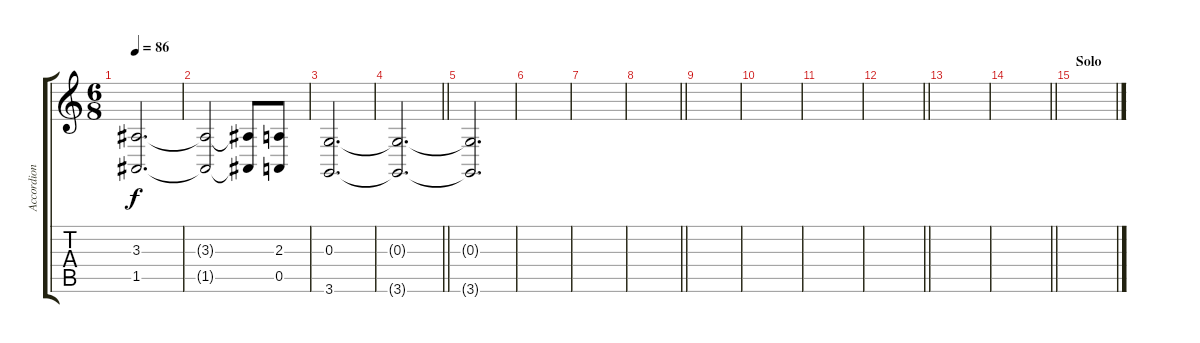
\track ("Accordion" "Accordion") {instrument accordion}
\staff {score tabs}
\tuning (E4 B3 G3 D3 A2 E2) {hide}
\ts (6 8)
\tempo 86
\clef g2
\ks c
(3.3 1.5).2{d dy f} |
(3.3{t} 1.5{t}).2 (3.3{t} 1.5{t}).8 (2.3 0.5).8 |
(0.3 3.6).2{d} |
\barLineRight lightlight
(0.3{t} 3.6{t}).2{d} |
(0.3{t} 3.6{t}).2{d volume 0} |
|
|
\barLineRight lightlight
|
|
|
|
\barLineRight lightlight
|
|
\barLineRight lightlight
|
\section ("" "Solo")
